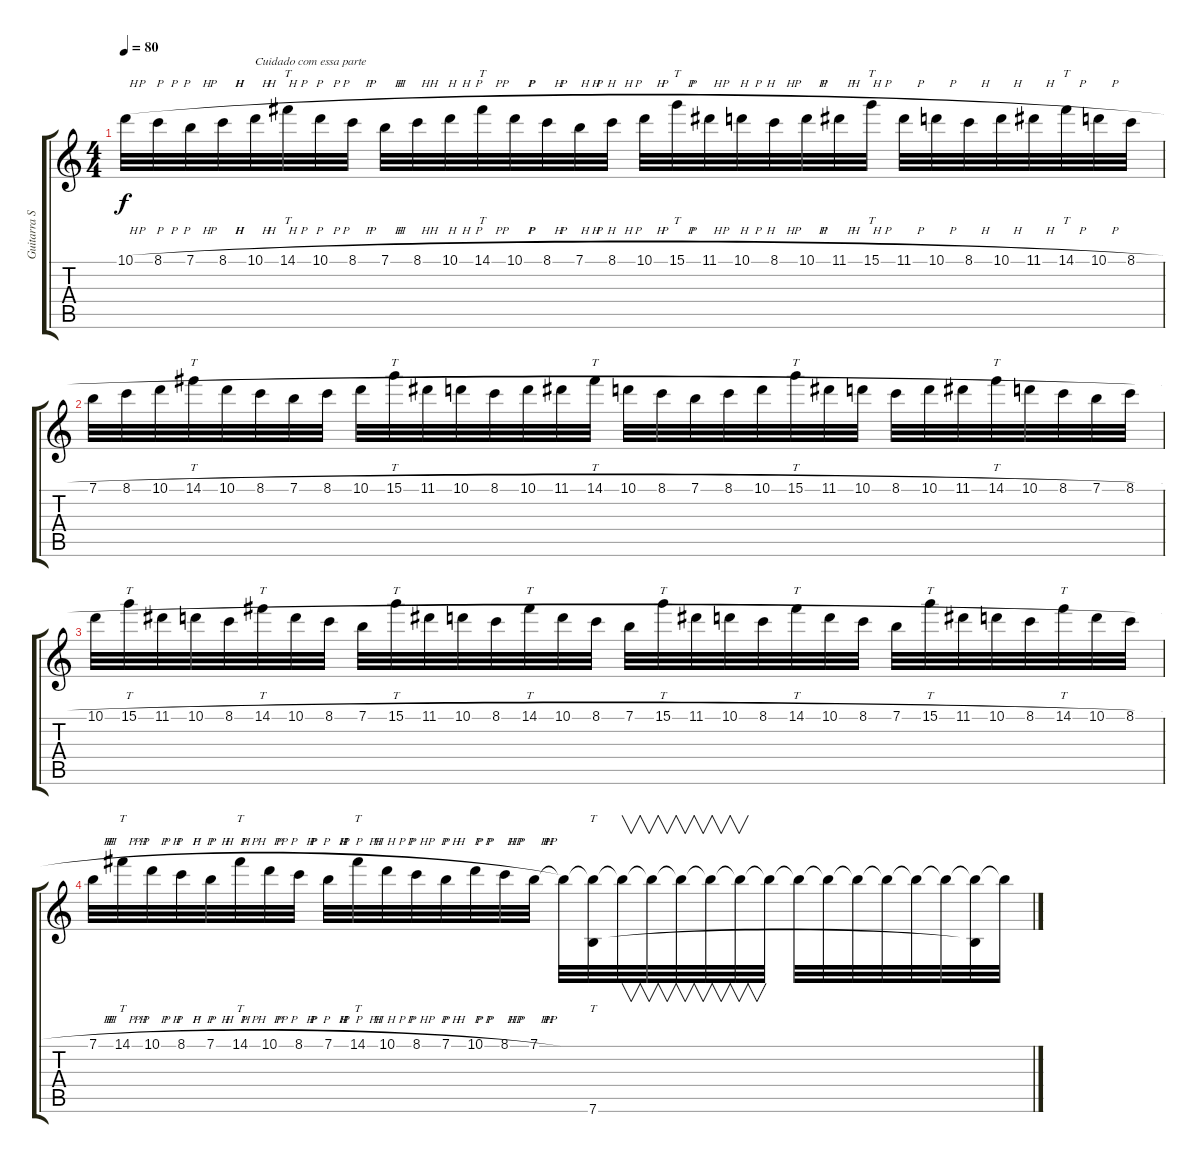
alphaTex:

\track ("Guitarra Solo" "Guitarra S") {instrument distortionguitar}
\staff {score tabs}
\tuning (E4 B3 G3 D3 A2 E2) {hide}
\ts (4 4)
\tempo 80
\clef g2
\ks c
10.1{h}.32{dy f} 8.1{h}.32 7.1{h}.32 8.1{h}.32 10.1{h}.32{txt "Cuidado com essa parte"} 14.1{h}.32{tt} 10.1{h}.32 8.1{h}.32 7.1{h}.32 8.1{h}.32 10.1{h}.32 14.1{h}.32{tt} 10.1{h}.32 8.1{h}.32 7.1{h}.32 8.1{h}.32 10.1{h}.32 15.1{h}.32{tt} 11.1{h}.32 10.1{h}.32 8.1{h}.32 10.1{h}.32 11.1{h}.32 15.1{h}.32{tt} 11.1{h}.32 10.1{h}.32 8.1{h}.32 10.1{h}.32 11.1{h}.32 14.1{h}.32{tt} 10.1{h}.32 8.1{h}.32 |
7.1{h}.32 8.1{h}.32 10.1{h}.32 14.1{h}.32{tt} 10.1{h}.32 8.1{h}.32 7.1{h}.32 8.1{h}.32 10.1{h}.32 15.1{h}.32{tt} 11.1{h}.32 10.1{h}.32 8.1{h}.32 10.1{h}.32 11.1{h}.32 14.1{h}.32{tt} 10.1{h}.32 8.1{h}.32 7.1{h}.32 8.1{h}.32 10.1{h}.32 15.1{h}.32{tt} 11.1{h}.32 10.1{h}.32 8.1{h}.32 10.1{h}.32 11.1{h}.32 14.1{h}.32{tt} 10.1{h}.32 8.1{h}.32 7.1{h}.32 8.1{h}.32 |
10.1{h}.32 15.1{h}.32{tt} 11.1{h}.32 10.1{h}.32 8.1{h}.32 14.1{h}.32{tt} 10.1{h}.32 8.1{h}.32 7.1{h}.32 15.1{h}.32{tt} 11.1{h}.32 10.1{h}.32 8.1{h}.32 14.1{h}.32{tt} 10.1{h}.32 8.1{h}.32 7.1{h}.32 15.1{h}.32{tt} 11.1{h}.32 10.1{h}.32 8.1{h}.32 14.1{h}.32{tt} 10.1{h}.32 8.1{h}.32 7.1{h}.32 15.1{h}.32{tt} 11.1{h}.32 10.1{h}.32 8.1{h}.32 14.1{h}.32{tt} 10.1{h}.32 8.1{h}.32 |
7.1{h}.32 14.1{h}.32{tt} 10.1{h}.32 8.1{h}.32 7.1{h}.32 14.1{h}.32{tt} 10.1{h}.32 8.1{h}.32 7.1{h}.32 14.1{h}.32{tt} 10.1{h}.32 8.1{h}.32 7.1{h}.32 10.1{h}.32 8.1{h}.32 7.1{h}.32 7.1{t}.32 (7.1{t} 7.6).32{tt} 7.1{t}.32{v} 7.1{t}.32{v} 7.1{t}.32{v} 7.1{t}.32{v} 7.1{t}.32{v} 7.1{t}.32 7.1{t}.32 7.1{t}.32 7.1{t}.32 7.1{t}.32 7.1{t}.32 7.1{t}.32 (7.1{t} 7.6{t}).32 7.1{t}.32
